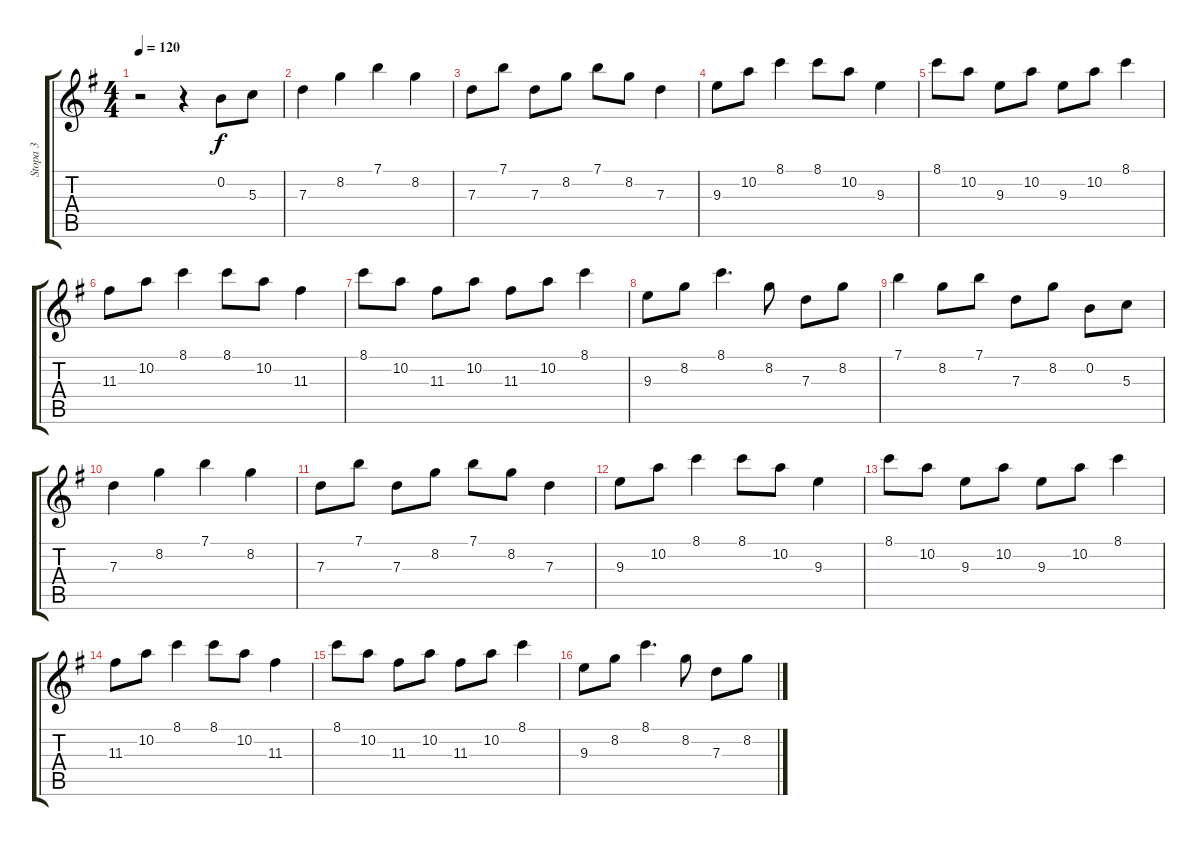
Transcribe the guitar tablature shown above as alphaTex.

\track ("Stopa 3" "Stopa 3") {instrument acousticguitarsteel}
\staff {score tabs}
\tuning (E4 B3 G3 D3 A2 E2) {hide}
\ts (4 4)
\tempo 120
\clef g2
\ks g
r.2{dy f} r.4 0.2.8 5.3.8 |
7.3.4 8.2.4 7.1.4 8.2.4 |
7.3.8 7.1.8 7.3.8 8.2.8 7.1.8 8.2.8 7.3.4 |
9.3.8 10.2.8 8.1.4 8.1.8 10.2.8 9.3.4 |
8.1.8 10.2.8 9.3.8 10.2.8 9.3.8 10.2.8 8.1.4 |
11.3.8 10.2.8 8.1.4 8.1.8 10.2.8 11.3.4 |
8.1.8 10.2.8 11.3.8 10.2.8 11.3.8 10.2.8 8.1.4 |
9.3.8 8.2.8 8.1.4{d} 8.2.8 7.3.8 8.2.8 |
7.1.4 8.2.8 7.1.8 7.3.8 8.2.8 0.2.8 5.3.8 |
7.3.4 8.2.4 7.1.4 8.2.4 |
7.3.8 7.1.8 7.3.8 8.2.8 7.1.8 8.2.8 7.3.4 |
9.3.8 10.2.8 8.1.4 8.1.8 10.2.8 9.3.4 |
8.1.8 10.2.8 9.3.8 10.2.8 9.3.8 10.2.8 8.1.4 |
11.3.8 10.2.8 8.1.4 8.1.8 10.2.8 11.3.4 |
8.1.8 10.2.8 11.3.8 10.2.8 11.3.8 10.2.8 8.1.4 |
9.3.8 8.2.8 8.1.4{d} 8.2.8 7.3.8 8.2.8
